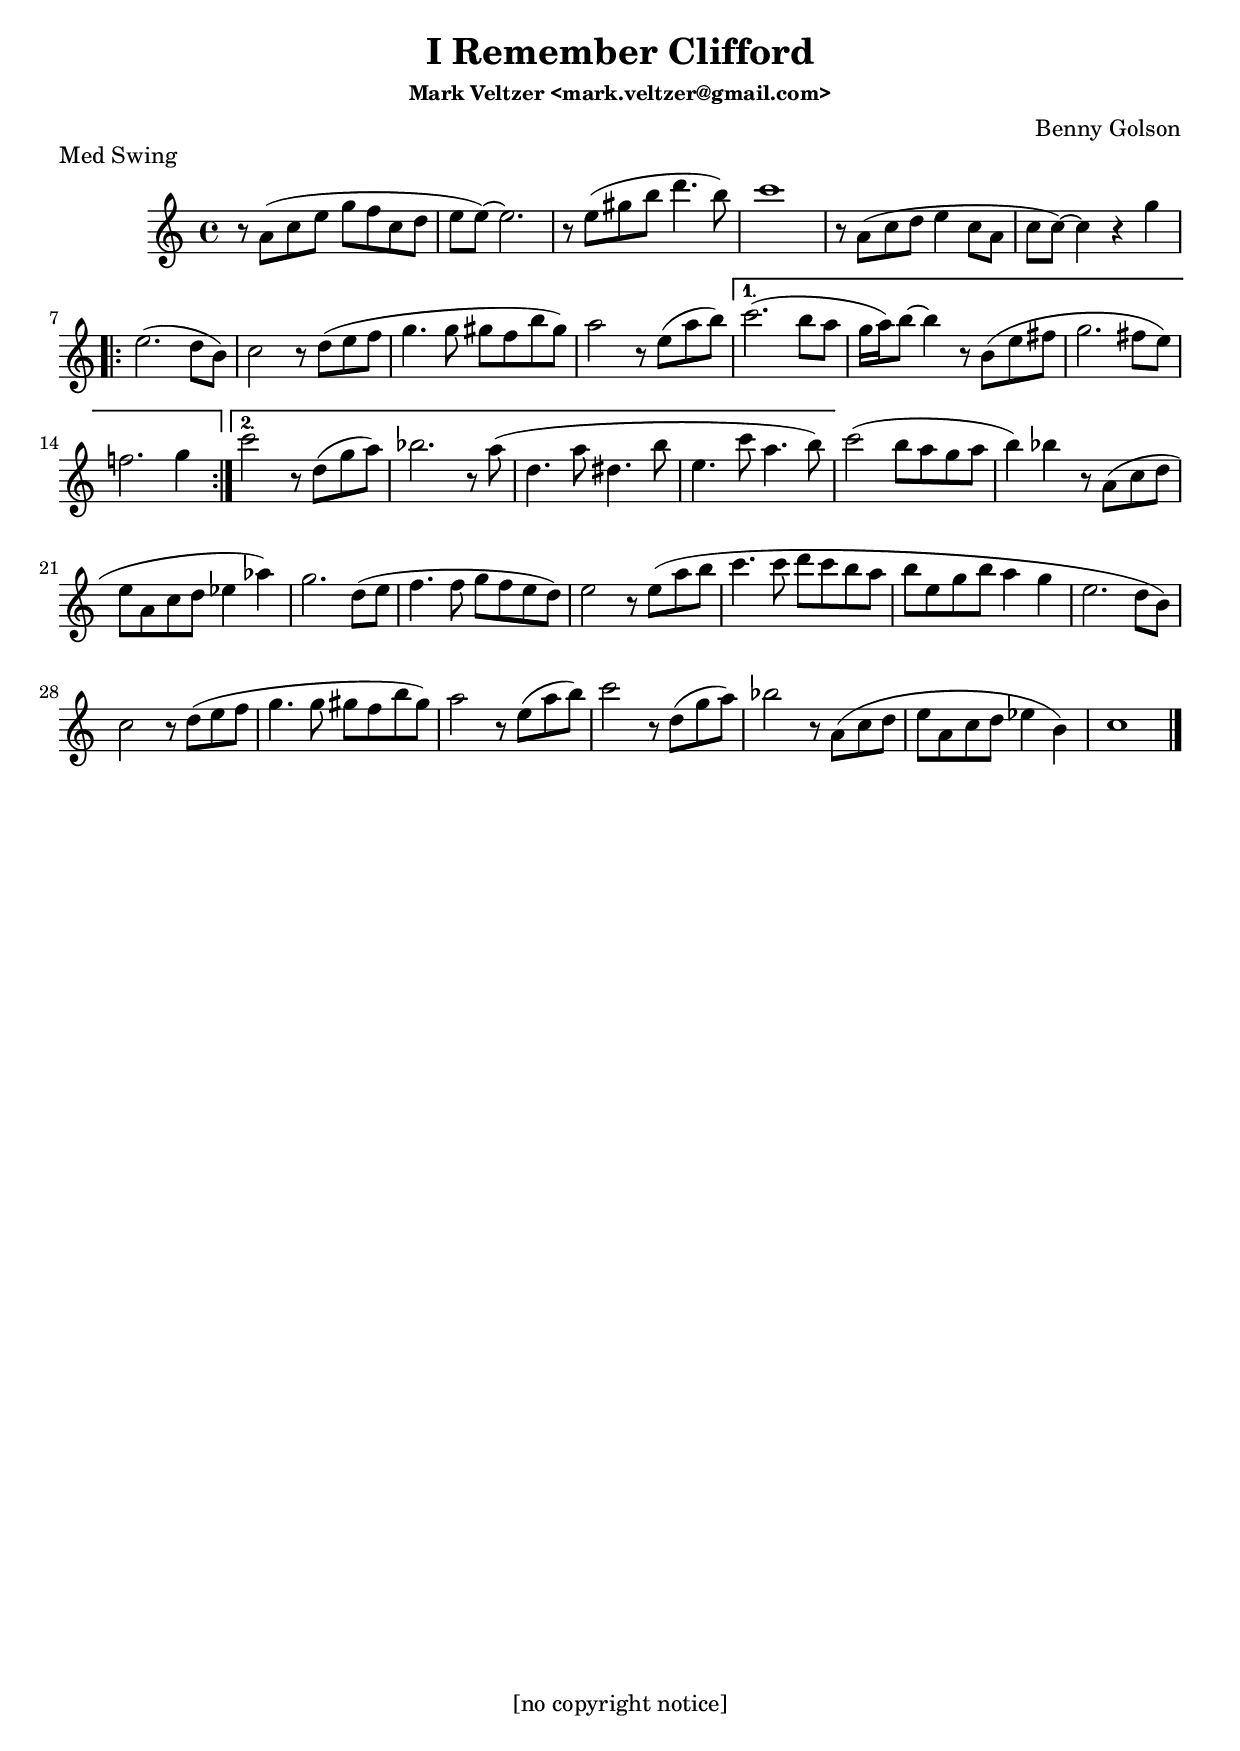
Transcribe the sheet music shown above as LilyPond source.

\include "lilypond/include/common.lyi"
\header {
	title="I Remember Clifford"
	composer="Benny Golson"
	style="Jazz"
	piece="Med Swing"
}

tune=\relative c'' {
	\key c \major
	\time 4/4

	r8 a ( c e g f c d | e e ~ ) e2. | r8 e ( gis b d4. b8 ) | c1 |
	r8 a, ( c d e4 c8 a | c8 c ~ ) c4 r4 g' |
	\repeat volta 2 {
		e2. ( d8 b ) | c2 r8 d ( e f | g4. g8 gis f b gis ) | a2 r8 e ( a b ) |
	}
	\alternative {
		{ c2. ( b8 a | g16 a ) b8 ~ b4 r8 b, ( e fis | g2. fis8 e ) | f!2. g4 }
		{ c2 r8 d,8 ( g a ) | bes2. r8 a ( | d,4. a'8 dis,4. b'8 | e,4. c'8 a4. b8 ) | }
	}
	c2 ( b8 a g a | b4 ) bes r8 a, ( c d | e a, c d ees4 aes ) | g2. d8 ( e |
	f4. f8 g f e d ) | e2 r8 e ( a b | c4. c8 d c b a | b e, g b a4 g |
	e2. d8 b ) | c2 r8 d ( e f | g4. g8 gis f b gis ) | a2 r8 e ( a b ) |
	c2 r8 d, ( g a ) | bes2 r8 a, ( c d | e a, c d ees4 b ) | c1 \bar "|."
}

\score {
	<<
		\context Staff \tune
	>>
	\midi {}
	\layout {}
}
